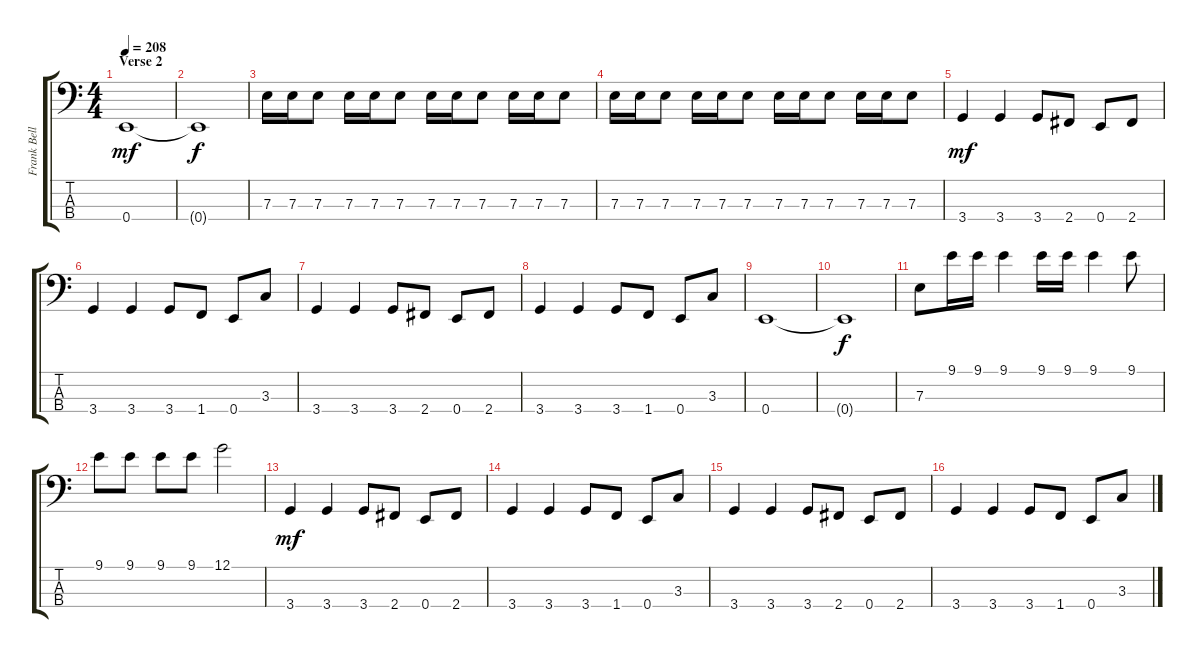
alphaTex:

\track ("Frank Bello" "Frank Bell") {instrument electricbassfinger}
\staff {score tabs}
\tuning (G2 D2 A1 E1) {hide}
\ts (4 4)
\section ("" "Verse 2")
\tempo 208
\clef f4
\ks c
0.4.1{dy mf} |
0.4{t}.1{dy f} |
7.3.16 7.3.16 7.3.8 7.3.16 7.3.16 7.3.8 7.3.16 7.3.16 7.3.8 7.3.16 7.3.16 7.3.8 |
7.3.16 7.3.16 7.3.8 7.3.16 7.3.16 7.3.8 7.3.16 7.3.16 7.3.8 7.3.16 7.3.16 7.3.8 |
3.4.4{dy mf} 3.4.4 3.4.8 2.4.8 0.4.8 2.4.8 |
3.4.4 3.4.4 3.4.8 1.4.8 0.4.8 3.3.8 |
3.4.4 3.4.4 3.4.8 2.4.8 0.4.8 2.4.8 |
3.4.4 3.4.4 3.4.8 1.4.8 0.4.8 3.3.8 |
0.4.1 |
0.4{t}.1{dy f} |
7.3.8 9.1.16 9.1.16 9.1.4 9.1.16 9.1.16 9.1.4 9.1.8 |
9.1.8 9.1.8 9.1.8 9.1.8 12.1.2 |
3.4.4{dy mf} 3.4.4 3.4.8 2.4.8 0.4.8 2.4.8 |
3.4.4 3.4.4 3.4.8 1.4.8 0.4.8 3.3.8 |
3.4.4 3.4.4 3.4.8 2.4.8 0.4.8 2.4.8 |
3.4.4 3.4.4 3.4.8 1.4.8 0.4.8 3.3.8
